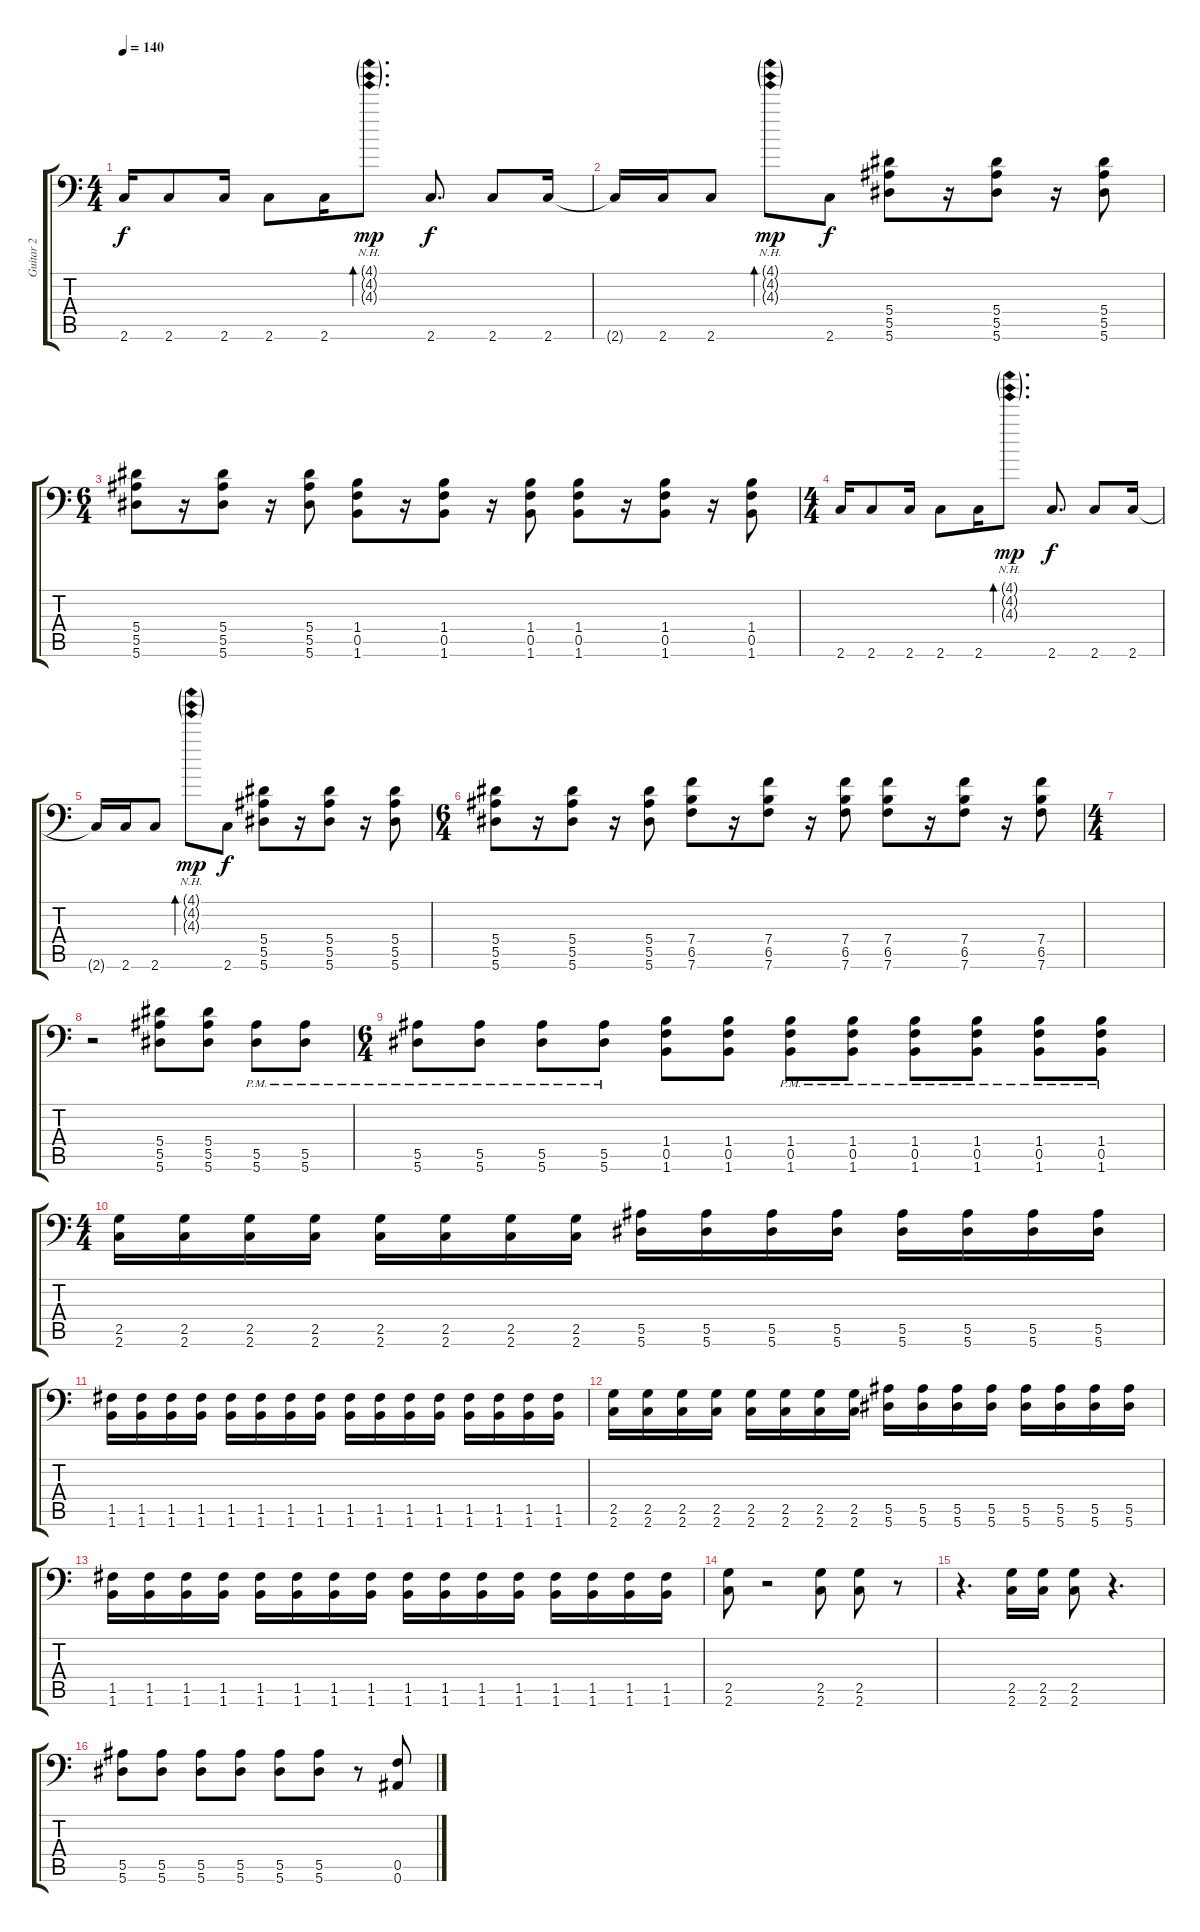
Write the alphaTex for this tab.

\track ("Guitar 2" "Guitar 2") {instrument distortionguitar}
\staff {score tabs}
\tuning (C4 G3 Eb3 Bb2 F2 Bb1) {hide}
\ts (4 4)
\tempo 140
\clef f4
\ks c
2.6.16{dy f} 2.6.8 2.6.16 2.6.8 2.6.16 (4.1{nh g} 4.2{nh g} 4.3{nh g}).8{d bd 120 dy mp} 2.6.8{d dy f} 2.6.8 2.6.16 |
2.6{t}.16 2.6.16 2.6.8 (4.1{nh g} 4.2{nh g} 4.3{nh g}).8{bd 120 dy mp} 2.6.8{dy f} (5.4 5.5 5.6).8 r.16 (5.4 5.5 5.6).8 r.16 (5.4 5.5 5.6).8 |
\ts (6 4)
(5.4 5.5 5.6).8 r.16 (5.4 5.5 5.6).8 r.16 (5.4 5.5 5.6).8 (1.4 0.5 1.6).8 r.16 (1.4 0.5 1.6).8 r.16 (1.4 0.5 1.6).8 (1.4 0.5 1.6).8 r.16 (1.4 0.5 1.6).8 r.16 (1.4 0.5 1.6).8 |
\ts (4 4)
2.6.16 2.6.8 2.6.16 2.6.8 2.6.16 (4.1{nh g} 4.2{nh g} 4.3{nh g}).8{d bd 120 dy mp} 2.6.8{d dy f} 2.6.8 2.6.16 |
2.6{t}.16 2.6.16 2.6.8 (4.1{nh g} 4.2{nh g} 4.3{nh g}).8{bd 120 dy mp} 2.6.8{dy f} (5.4 5.5 5.6).8 r.16 (5.4 5.5 5.6).8 r.16 (5.4 5.5 5.6).8 |
\ts (6 4)
(5.4 5.5 5.6).8 r.16 (5.4 5.5 5.6).8 r.16 (5.4 5.5 5.6).8 (7.4 6.5 7.6).8 r.16 (7.4 6.5 7.6).8 r.16 (7.4 6.5 7.6).8 (7.4 6.5 7.6).8 r.16 (7.4 6.5 7.6).8 r.16 (7.4 6.5 7.6).8 |
\ts (4 4)
|
r.2 (5.4 5.5 5.6).8 (5.4 5.5 5.6).8 (5.5{pm} 5.6{pm}).8 (5.5{pm} 5.6{pm}).8 |
\ts (6 4)
(5.5{pm} 5.6{pm}).8 (5.5{pm} 5.6{pm}).8 (5.5{pm} 5.6{pm}).8 (5.5{pm} 5.6{pm}).8 (1.4 0.5 1.6).8 (1.4 0.5 1.6).8 (1.4{pm} 0.5{pm} 1.6{pm}).8 (1.4{pm} 0.5{pm} 1.6{pm}).8 (1.4{pm} 0.5{pm} 1.6{pm}).8 (1.4{pm} 0.5{pm} 1.6{pm}).8 (1.4{pm} 0.5{pm} 1.6{pm}).8 (1.4{pm} 0.5{pm} 1.6{pm}).8 |
\ts (4 4)
(2.5 2.6).16 (2.5 2.6).16 (2.5 2.6).16 (2.5 2.6).16 (2.5 2.6).16 (2.5 2.6).16 (2.5 2.6).16 (2.5 2.6).16 (5.5 5.6).16 (5.5 5.6).16 (5.5 5.6).16 (5.5 5.6).16 (5.5 5.6).16 (5.5 5.6).16 (5.5 5.6).16 (5.5 5.6).16 |
(1.5 1.6).16 (1.5 1.6).16 (1.5 1.6).16 (1.5 1.6).16 (1.5 1.6).16 (1.5 1.6).16 (1.5 1.6).16 (1.5 1.6).16 (1.5 1.6).16 (1.5 1.6).16 (1.5 1.6).16 (1.5 1.6).16 (1.5 1.6).16 (1.5 1.6).16 (1.5 1.6).16 (1.5 1.6).16 |
(2.5 2.6).16 (2.5 2.6).16 (2.5 2.6).16 (2.5 2.6).16 (2.5 2.6).16 (2.5 2.6).16 (2.5 2.6).16 (2.5 2.6).16 (5.5 5.6).16 (5.5 5.6).16 (5.5 5.6).16 (5.5 5.6).16 (5.5 5.6).16 (5.5 5.6).16 (5.5 5.6).16 (5.5 5.6).16 |
(1.5 1.6).16 (1.5 1.6).16 (1.5 1.6).16 (1.5 1.6).16 (1.5 1.6).16 (1.5 1.6).16 (1.5 1.6).16 (1.5 1.6).16 (1.5 1.6).16 (1.5 1.6).16 (1.5 1.6).16 (1.5 1.6).16 (1.5 1.6).16 (1.5 1.6).16 (1.5 1.6).16 (1.5 1.6).16 |
(2.5 2.6).8 r.2 (2.5 2.6).8 (2.5 2.6).8 r.8 |
r.4{d} (2.5 2.6).16 (2.5 2.6).16 (2.5 2.6).8 r.4{d} |
(5.5 5.6).8 (5.5 5.6).8 (5.5 5.6).8 (5.5 5.6).8 (5.5 5.6).8 (5.5 5.6).8 r.8 (0.5 0.6).8
